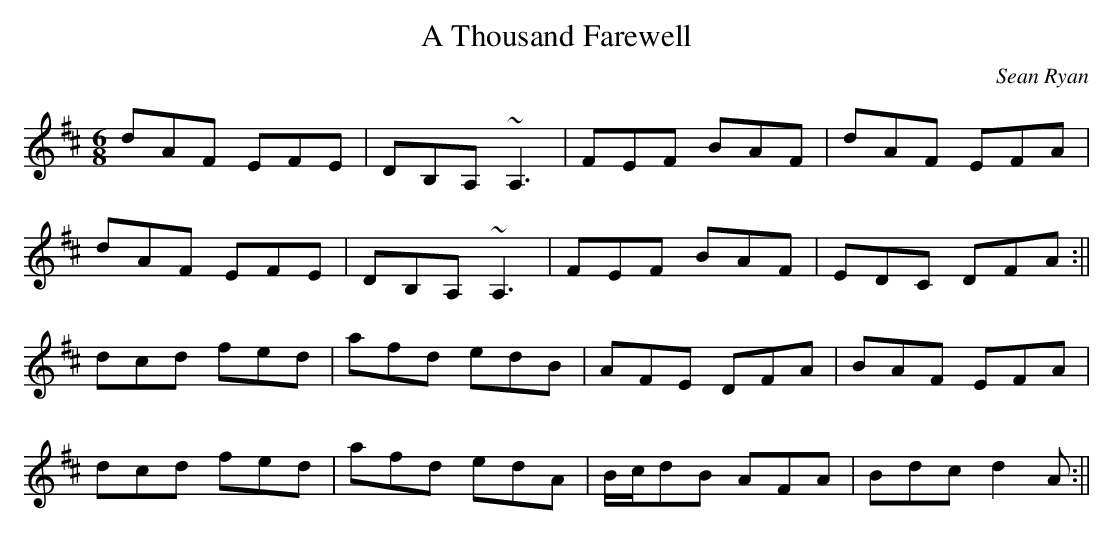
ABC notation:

X:1
T:Thousand Farewell, A
C:Sean Ryan
L:1/8
M:6/8
K:D
dAF EFE | DB,A, ~A,3 | FEF BAF | dAF EFA |
dAF EFE | DB,A, ~A,3 | FEF BAF | EDC DFA :||
dcd fed | afd edB | AFE DFA | BAF EFA |
dcd fed | afd edA | B/c/dB AFA | Bdc d2 A :||
